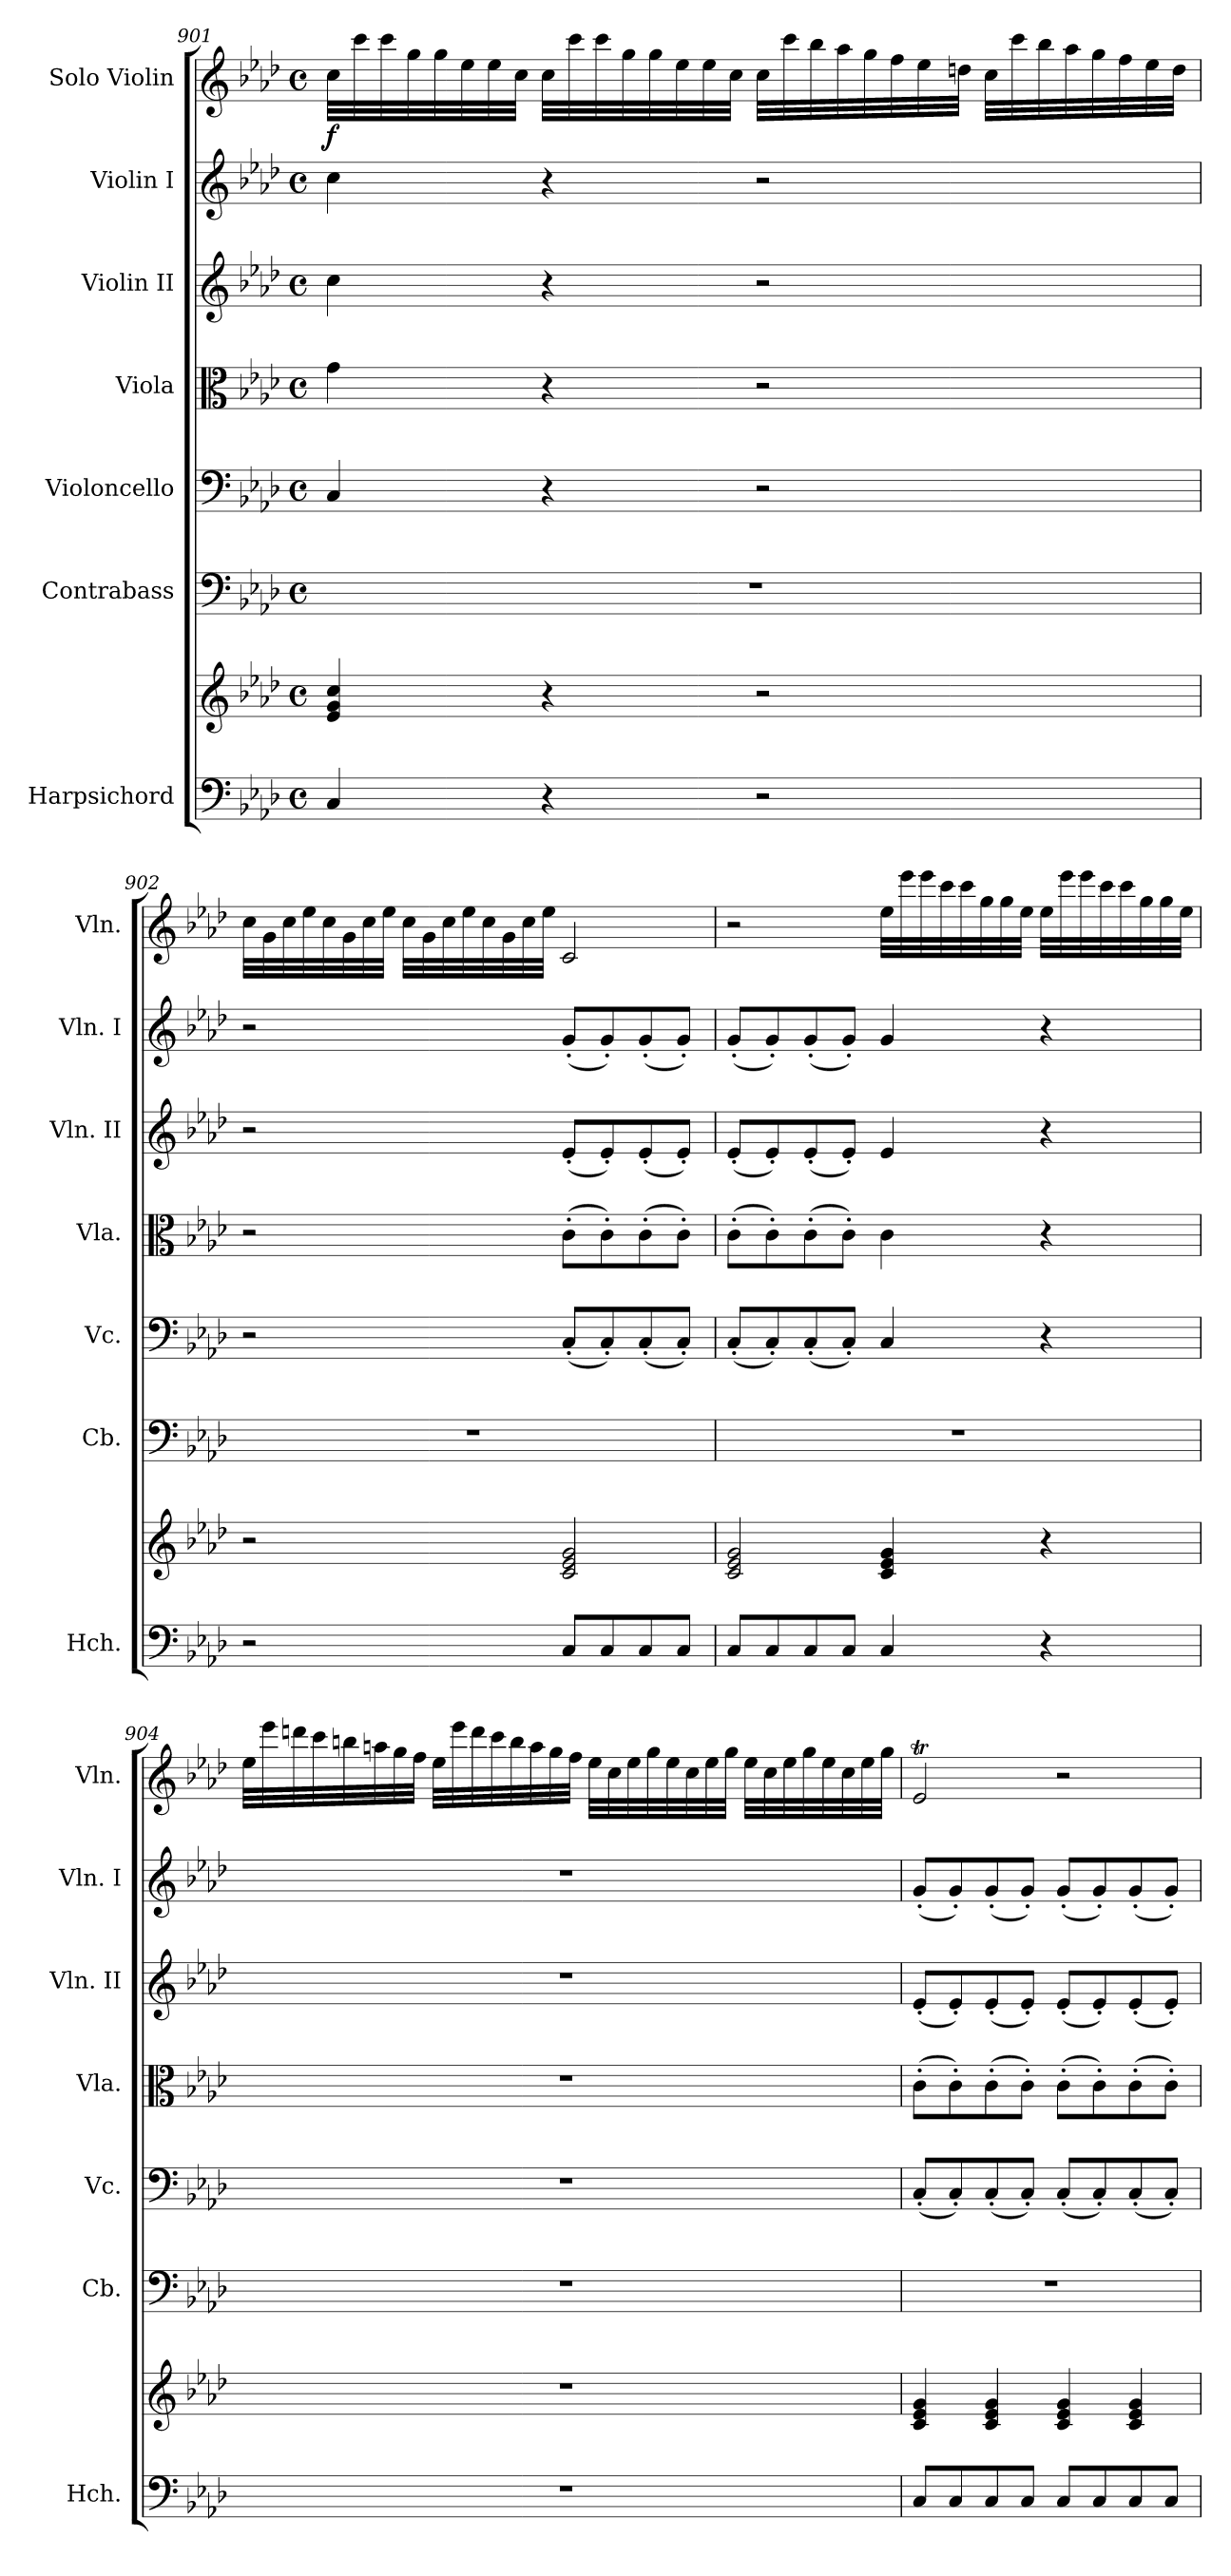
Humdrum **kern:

**kern	**kern	**kern	**kern	**kern	**kern	**kern	**kern	**dynam
*part7	*part7	*part6	*part5	*part4	*part3	*part2	*part1	*part1
*staff8	*staff7	*staff6	*staff5	*staff4	*staff3	*staff2	*staff1	*staff1
*I"Harpsichord	*	*I"Contrabass	*I"Violoncello	*I"Viola	*I"Violin II	*I"Violin I	*I"Solo Violin	*
*I'Hch.	*	*I'Cb.	*I'Vc.	*I'Vla.	*I'Vln. II	*I'Vln. I	*I'Vln.	*
!!LO:PB:g=z
*clefF4	*clefG2	*clefF4	*clefF4	*clefC3	*clefG2	*clefG2	*clefG2	*
*	*	*ITrd7c12	*	*	*	*	*	*
*k[b-e-a-d-]	*k[b-e-a-d-]	*k[b-e-a-d-]	*k[b-e-a-d-]	*k[b-e-a-d-]	*k[b-e-a-d-]	*k[b-e-a-d-]	*k[b-e-a-d-]	*
*M4/4	*M4/4	*M4/4	*M4/4	*M4/4	*M4/4	*M4/4	*M4/4	*
*met(c)	*met(c)	*met(c)	*met(c)	*met(c)	*met(c)	*met(c)	*met(c)	*
=901	=901	=901	=901	=901	=901	=901	=901	=901
!	!	!	!	!	!	!	!	!LO:DY:b
4C/	4e-/ 4g/ 4cc/	1r	4C/	4g\	4cc\	4cc\	32cc\LLL	f
.	.	.	.	.	.	.	32ccc\	.
.	.	.	.	.	.	.	32ccc\	.
.	.	.	.	.	.	.	32gg\	.
.	.	.	.	.	.	.	32gg\	.
.	.	.	.	.	.	.	32ee-\	.
.	.	.	.	.	.	.	32ee-\	.
.	.	.	.	.	.	.	32cc\JJJ	.
4r	4r	.	4r	4r	4r	4r	32cc\LLL	.
.	.	.	.	.	.	.	32ccc\	.
.	.	.	.	.	.	.	32ccc\	.
.	.	.	.	.	.	.	32gg\	.
.	.	.	.	.	.	.	32gg\	.
.	.	.	.	.	.	.	32ee-\	.
.	.	.	.	.	.	.	32ee-\	.
.	.	.	.	.	.	.	32cc\JJJ	.
2r	2r	.	2r	2r	2r	2r	32cc\LLL	.
.	.	.	.	.	.	.	32ccc\	.
.	.	.	.	.	.	.	32bb-\	.
.	.	.	.	.	.	.	32aa-\	.
.	.	.	.	.	.	.	32gg\	.
.	.	.	.	.	.	.	32ff\	.
.	.	.	.	.	.	.	32ee-\	.
.	.	.	.	.	.	.	32ddn\JJJ	.
.	.	.	.	.	.	.	32cc\LLL	.
.	.	.	.	.	.	.	32ccc\	.
.	.	.	.	.	.	.	32bb-\	.
.	.	.	.	.	.	.	32aa-\	.
.	.	.	.	.	.	.	32gg\	.
.	.	.	.	.	.	.	32ff\	.
.	.	.	.	.	.	.	32ee-\	.
.	.	.	.	.	.	.	32dd\JJJ	.
!!LO:PB:g=z
=902	=902	=902	=902	=902	=902	=902	=902	=902
2r	2r	1r	2r	2r	2r	2r	32cc\LLL	.
.	.	.	.	.	.	.	32g\	.
.	.	.	.	.	.	.	32cc\	.
.	.	.	.	.	.	.	32ee-\	.
.	.	.	.	.	.	.	32cc\	.
.	.	.	.	.	.	.	32g\	.
.	.	.	.	.	.	.	32cc\	.
.	.	.	.	.	.	.	32ee-\JJJ	.
.	.	.	.	.	.	.	32cc\LLL	.
.	.	.	.	.	.	.	32g\	.
.	.	.	.	.	.	.	32cc\	.
.	.	.	.	.	.	.	32ee-\	.
.	.	.	.	.	.	.	32cc\	.
.	.	.	.	.	.	.	32g\	.
.	.	.	.	.	.	.	32cc\	.
.	.	.	.	.	.	.	32ee-\JJJ	.
8C/L	2c/ 2e-/ 2g/	.	(<8C'/L	(>8c'\L	(<8e-'/L	(<8g'/L	2c/	.
8C/	.	.	8C'/)	8c'\)	8e-'/)	8g'/)	.	.
8C/	.	.	(<8C'/	(>8c'\	(<8e-'/	(<8g'/	.	.
8C/J	.	.	8C'/J)	8c'\J)	8e-'/J)	8g'/J)	.	.
=903	=903	=903	=903	=903	=903	=903	=903	=903
8C/L	2c/ 2e-/ 2g/	1r	(<8C'/L	(>8c'\L	(<8e-'/L	(<8g'/L	2r	.
8C/	.	.	8C'/)	8c'\)	8e-'/)	8g'/)	.	.
8C/	.	.	(<8C'/	(>8c'\	(<8e-'/	(<8g'/	.	.
8C/J	.	.	8C'/J)	8c'\J)	8e-'/J)	8g'/J)	.	.
4C/	4c/ 4e-/ 4g/	.	4C/	4c\	4e-/	4g/	32ee-\LLL	.
.	.	.	.	.	.	.	32eee-\	.
.	.	.	.	.	.	.	32eee-\	.
.	.	.	.	.	.	.	32ccc\	.
.	.	.	.	.	.	.	32ccc\	.
.	.	.	.	.	.	.	32gg\	.
.	.	.	.	.	.	.	32gg\	.
.	.	.	.	.	.	.	32ee-\JJJ	.
4r	4r	.	4r	4r	4r	4r	32ee-\LLL	.
.	.	.	.	.	.	.	32eee-\	.
.	.	.	.	.	.	.	32eee-\	.
.	.	.	.	.	.	.	32ccc\	.
.	.	.	.	.	.	.	32ccc\	.
.	.	.	.	.	.	.	32gg\	.
.	.	.	.	.	.	.	32gg\	.
.	.	.	.	.	.	.	32ee-\JJJ	.
!!LO:PB:g=z
=904	=904	=904	=904	=904	=904	=904	=904	=904
1r	1r	1r	1r	1r	1r	1r	32ee-\LLL	.
.	.	.	.	.	.	.	32eee-\	.
.	.	.	.	.	.	.	32dddn\	.
.	.	.	.	.	.	.	32ccc\	.
.	.	.	.	.	.	.	32bbn\	.
.	.	.	.	.	.	.	32aan\	.
.	.	.	.	.	.	.	32gg\	.
.	.	.	.	.	.	.	32ff\JJJ	.
.	.	.	.	.	.	.	32ee-\LLL	.
.	.	.	.	.	.	.	32eee-\	.
.	.	.	.	.	.	.	32ddd\	.
.	.	.	.	.	.	.	32ccc\	.
.	.	.	.	.	.	.	32bb\	.
.	.	.	.	.	.	.	32aa\	.
.	.	.	.	.	.	.	32gg\	.
.	.	.	.	.	.	.	32ff\JJJ	.
.	.	.	.	.	.	.	32ee-\LLL	.
.	.	.	.	.	.	.	32cc\	.
.	.	.	.	.	.	.	32ee-\	.
.	.	.	.	.	.	.	32gg\	.
.	.	.	.	.	.	.	32ee-\	.
.	.	.	.	.	.	.	32cc\	.
.	.	.	.	.	.	.	32ee-\	.
.	.	.	.	.	.	.	32gg\JJJ	.
.	.	.	.	.	.	.	32ee-\LLL	.
.	.	.	.	.	.	.	32cc\	.
.	.	.	.	.	.	.	32ee-\	.
.	.	.	.	.	.	.	32gg\	.
.	.	.	.	.	.	.	32ee-\	.
.	.	.	.	.	.	.	32cc\	.
.	.	.	.	.	.	.	32ee-\	.
.	.	.	.	.	.	.	32gg\JJJ	.
!!LO:PB:g=z
=905	=905	=905	=905	=905	=905	=905	=905	=905
8C/L	4c/ 4e-/ 4g/	1r	(<8C'/L	(>8c'\L	(<8e-'/L	(<8g'/L	2e-T/	.
8C/	.	.	8C'/)	8c'\)	8e-'/)	8g'/)	.	.
8C/	4c/ 4e-/ 4g/	.	(<8C'/	(>8c'\	(<8e-'/	(<8g'/	.	.
8C/J	.	.	8C'/J)	8c'\J)	8e-'/J)	8g'/J)	.	.
8C/L	4c/ 4e-/ 4g/	.	(<8C'/L	(>8c'\L	(<8e-'/L	(<8g'/L	2r	.
8C/	.	.	8C'/)	8c'\)	8e-'/)	8g'/)	.	.
8C/	4c/ 4e-/ 4g/	.	(<8C'/	(>8c'\	(<8e-'/	(<8g'/	.	.
8C/J	.	.	8C'/J)	8c'\J)	8e-'/J)	8g'/J)	.	.
=	=	=	=	=	=	=	=	=
*-	*-	*-	*-	*-	*-	*-	*-	*-
